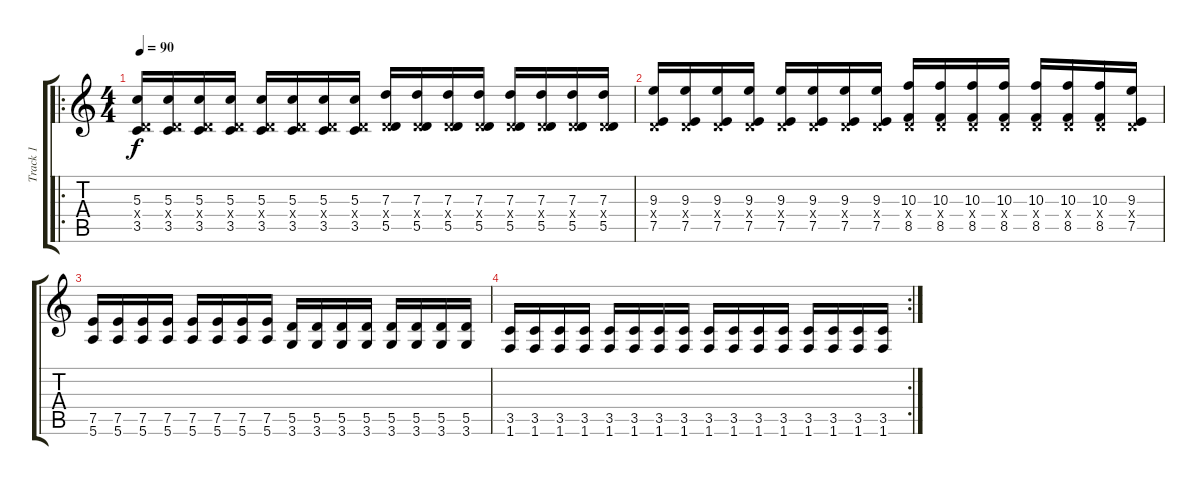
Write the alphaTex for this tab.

\track ("Track 1" "Track 1") {instrument overdrivenguitar}
\staff {score tabs}
\tuning (E4 B3 G3 D3 A2 E2) {hide}
\ro
\ts (4 4)
\tempo 90
\clef g2
\ks c
(5.3 0.4{x} 3.5).16{dy f} (5.3 0.4{x} 3.5).16 (5.3 0.4{x} 3.5).16 (5.3 0.4{x} 3.5).16 (5.3 0.4{x} 3.5).16 (5.3 0.4{x} 3.5).16 (5.3 0.4{x} 3.5).16 (5.3 0.4{x} 3.5).16 (7.3 0.4{x} 5.5).16 (7.3 0.4{x} 5.5).16 (7.3 0.4{x} 5.5).16 (7.3 0.4{x} 5.5).16 (7.3 0.4{x} 5.5).16 (7.3 0.4{x} 5.5).16 (7.3 0.4{x} 5.5).16 (7.3 0.4{x} 5.5).16 |
(9.3 0.4{x} 7.5).16 (9.3 0.4{x} 7.5).16 (9.3 0.4{x} 7.5).16 (9.3 0.4{x} 7.5).16 (9.3 0.4{x} 7.5).16 (9.3 0.4{x} 7.5).16 (9.3 0.4{x} 7.5).16 (9.3 0.4{x} 7.5).16 (10.3 0.4{x} 8.5).16 (10.3 0.4{x} 8.5).16 (10.3 0.4{x} 8.5).16 (10.3 0.4{x} 8.5).16 (10.3 0.4{x} 8.5).16 (10.3 0.4{x} 8.5).16 (10.3 0.4{x} 8.5).16 (9.3 0.4{x} 7.5).16 |
(7.5 5.6).16 (7.5 5.6).16 (7.5 5.6).16 (7.5 5.6).16 (7.5 5.6).16 (7.5 5.6).16 (7.5 5.6).16 (7.5 5.6).16 (5.5 3.6).16 (5.5 3.6).16 (5.5 3.6).16 (5.5 3.6).16 (5.5 3.6).16 (5.5 3.6).16 (5.5 3.6).16 (5.5 3.6).16 |
\rc 2
(3.5 1.6).16 (3.5 1.6).16 (3.5 1.6).16 (3.5 1.6).16 (3.5 1.6).16 (3.5 1.6).16 (3.5 1.6).16 (3.5 1.6).16 (3.5 1.6).16 (3.5 1.6).16 (3.5 1.6).16 (3.5 1.6).16 (3.5 1.6).16 (3.5 1.6).16 (3.5 1.6).16 (3.5 1.6).16
